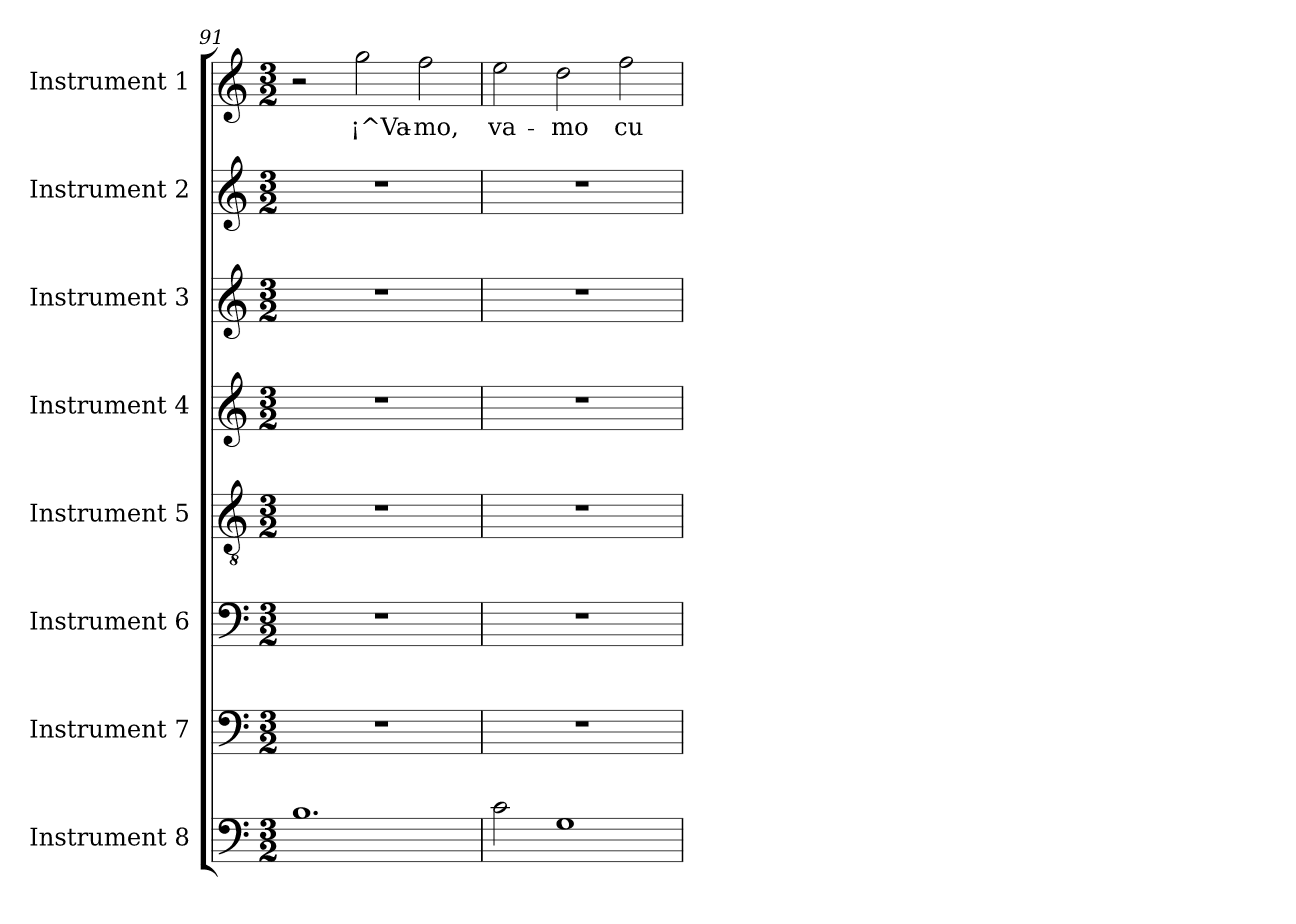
**kern	**kern	**kern	**kern	**kern	**kern	**kern	**kern	**text
*part8	*part7	*part6	*part5	*part4	*part3	*part2	*part1	*part1
*staff8	*staff7	*staff6	*staff5	*staff4	*staff3	*staff2	*staff1	*staff1
*I"Instrument 8	*I"Instrument 7	*I"Instrument 6	*I"Instrument 5	*I"Instrument 4	*I"Instrument 3	*I"Instrument 2	*I"Instrument 1	*
!!LO:PB:g=z
*clefF4	*clefF4	*clefF4	*clefGv2	*clefG2	*clefG2	*clefG2	*clefG2	*
*k[]	*k[]	*k[]	*k[]	*k[]	*k[]	*k[]	*k[]	*
*C:	*C:	*C:	*C:	*C:	*C:	*C:	*C:	*
*M3/2	*M3/2	*M3/2	*M3/2	*M3/2	*M3/2	*M3/2	*M3/2	*
=91	=91	=91	=91	=91	=91	=91	=91	=91
1.B	1.r	1.r	1.r	1.r	1.r	1.r	2r	.
!	!	!	!	!	!	!	!	!LO:LY:b:cj
.	.	.	.	.	.	.	2gg\	¡^Va-
!	!	!	!	!	!	!	!	!LO:LY:b:cj
.	.	.	.	.	.	.	2ff\	-mo,
=92	=92	=92	=92	=92	=92	=92	=92	=92
!	!	!	!	!	!	!	!	!LO:LY:b:cj
2c\	1.r	1.r	1.r	1.r	1.r	1.r	2ee\	va-
!	!	!	!	!	!	!	!	!LO:LY:b:cj
1G	.	.	.	.	.	.	2dd\	-mo
!	!	!	!	!	!	!	!	!LO:LY:b:cj
.	.	.	.	.	.	.	2ff\	cu-
=	=	=	=	=	=	=	=	=
*-	*-	*-	*-	*-	*-	*-	*-	*-
